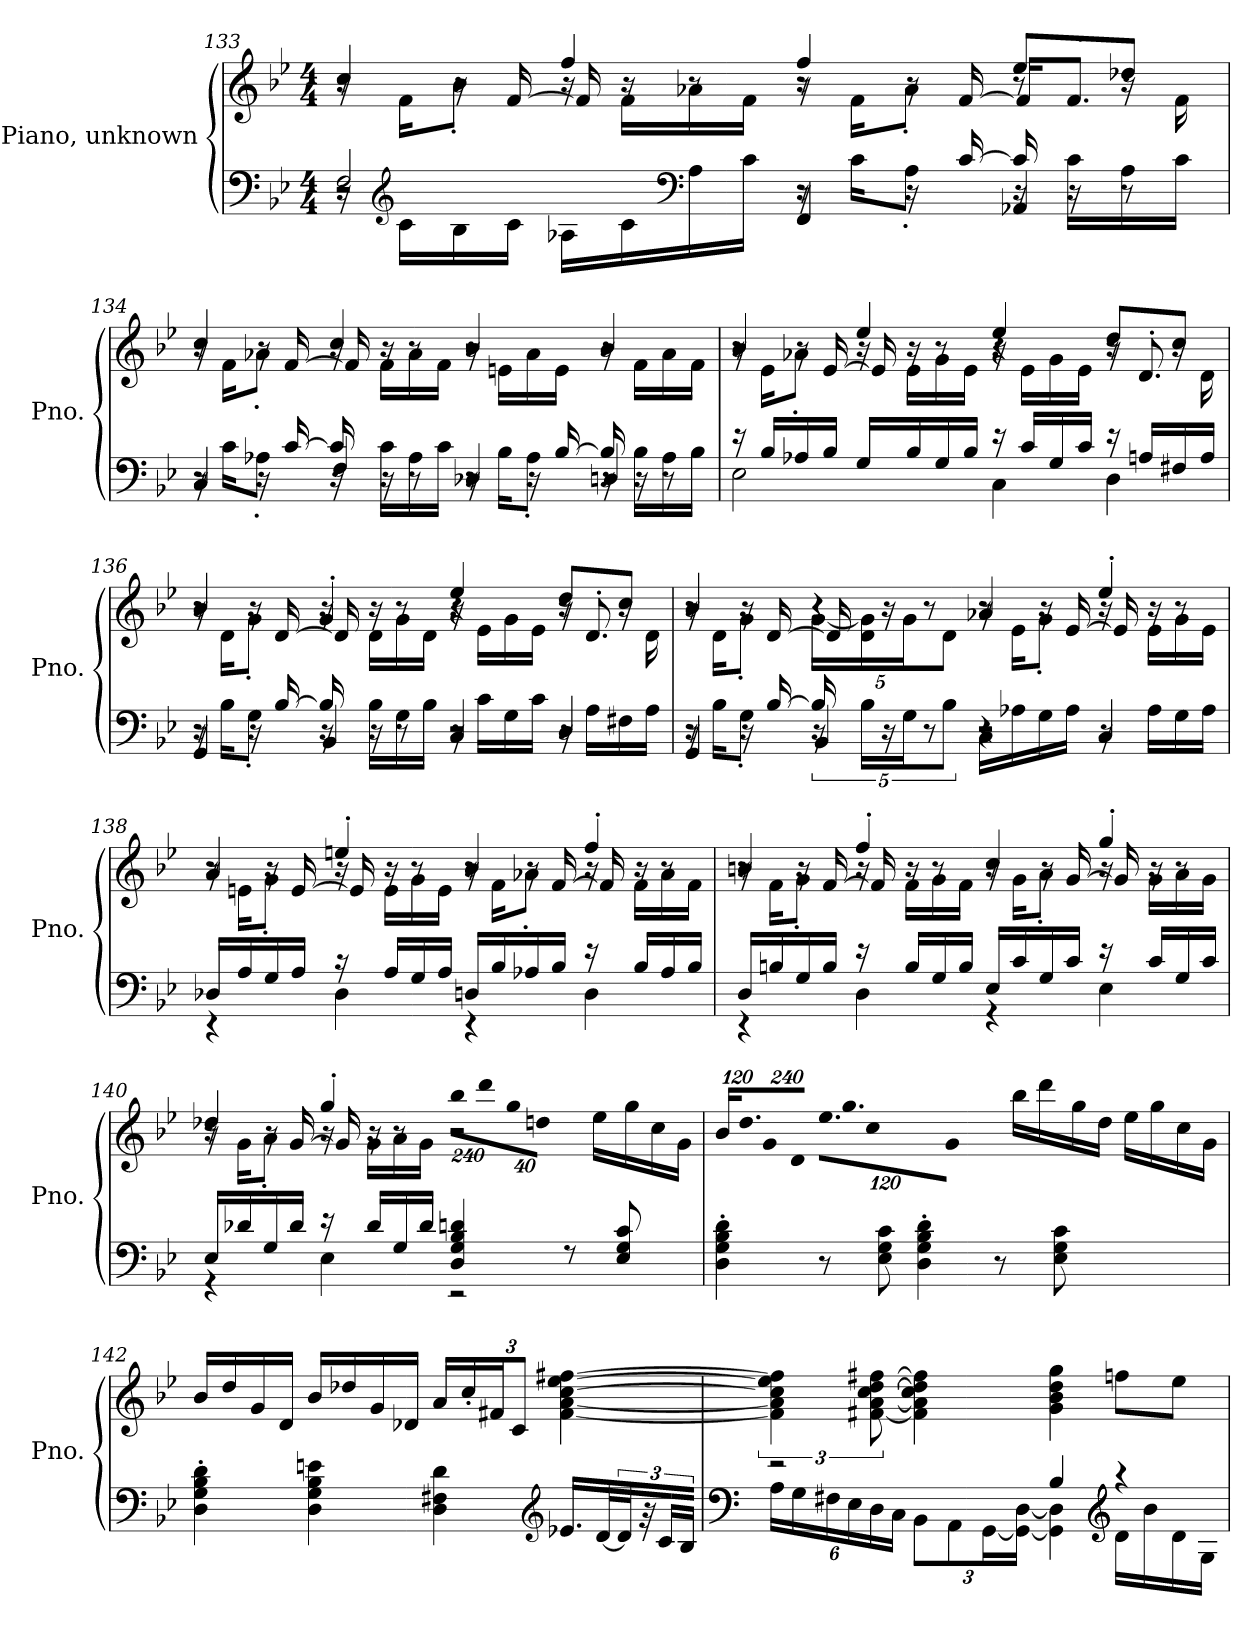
**kern	**kern
*part1	*part1
*staff2	*staff1
*I"Piano, unknown	*
*I'Pno.	*
!!LO:PB:g=z
*clefF4	*clefG2
*k[b-e-]	*k[b-e-]
*M4/4	*M4/4
=133	=133
*^	*^
*	*^	*	*^
2r	16r	2F/	4cc/	16r	8r
*clefG2	*	*	*	*	*
.	16c\LL	.	.	16f\KL	.
.	16B-\	.	.	8b-'\J	16r
.	16c\JJ	.	.	.	[16f/
.	16A-X\LL	.	4ff/	16r	16f/]
.	16c\	.	.	16f\LL	16r
*clefF4	*	*	*	*	*
.	16A-\	.	.	16a-X\	8r
.	16c\JJ	.	.	16f\JJ	.
8r	16r	4FF/	4ff/	16r	8r
.	16c\KL	.	.	16f\KL	.
16r	8A-'\J	.	.	8a-'\J	16r
[16c/	.	.	.	.	[16f/
16c/]	16r	4AA-X/	8ee-/L	8r	16f/KL]
16r	16c\LL	.	.	.	8.f'/J
8r	16A-\	.	8dd-X/J	16r	.
.	16c\JJ	.	.	16f\	.
!!LO:LB:g=z	!!	!!
=134	=134	=134	=134	=134	=134
8r	16r	4C/	4cc/	16r	8r
.	16c\KL	.	.	16f\KL	.
16r	8A-X'\J	.	.	8a-X'\J	16r
[16c/	.	.	.	.	[16f/
16c/]	16r	4F/	4cc/	16r	16f/]
16r	16c\LL	.	.	16f\LL	16r
8r	16A-\	.	.	16a-\	8r
.	16c\JJ	.	.	16f\JJ	.
8r	16r	4D-X/	4b-/	16r	2r
.	16B-\KL	.	.	16en\LL	.
16r	8A-'\J	.	.	16a-\	.
[16B-/	.	.	.	16e\JJ	.
16B-/]	16r	4Dn/	4b-/	16r	.
16r	16B-\LL	.	.	16f\LL	.
8r	16A-\	.	.	16a-\	.
.	16B-\JJ	.	.	16f\JJ	.
*	*v	*v	*	*	*
=135	=135	=135	=135	=135
16r	2E-\	4b-/	16r	8r
16B-/LL	.	.	16e-\KL	.
16A-X/	.	.	8a-X'\J	16r
16B-/JJ	.	.	.	[16e-/
16G/LL	.	4ee-/	16r	16e-/]
16B-/	.	.	16e-\LL	16r
16G/	.	.	16g\	8r
16B-/JJ	.	.	16e-\JJ	.
16r	4C\	4ee-/	16r	4r
16c/LL	.	.	16e-\LL	.
16G/	.	.	16g\	.
16c/JJ	.	.	16e-\JJ	.
16r	4D\	8dd/L	8r	16r
16An/LL	.	.	.	8.d'/
16F#X/	.	8cc/J	16r	.
16A/JJ	.	.	16d\	.
!!LO:LB:g=z	!!	!!
=136	=136	=136	=136	=136
*	*^	*	*	*
8r	16r	4GG/	4b-/	16r	8r
.	16B-\KL	.	.	16d\KL	.
16r	8G'\J	.	.	8g'\J	16r
[16B-/	.	.	.	.	[16d/
16B-/]	16r	4BB-/	4g'/	16r	16d/]
16r	16B-\LL	.	.	16d\LL	16r
8r	16G\	.	.	16g\	8r
.	16B-\JJ	.	.	16d\JJ	.
2r	16r	4C/	4ee-/	16r	4r
.	16c\LL	.	.	16e-\LL	.
.	16G\	.	.	16g\	.
.	16c\JJ	.	.	16e-\JJ	.
.	16r	4D/	8dd/L	8r	16r
.	16A\LL	.	.	.	8.d'/
.	16F#X\	.	8cc/J	16r	.
.	16A\JJ	.	.	16d\	.
=137	=137	=137	=137	=137	=137
8r	16r	4GG/	4b-/	16r	8r
.	16B-\KL	.	.	16d\KL	.
16r	8G'\J	.	.	8g'\J	16r
[16B-/	.	.	.	.	[16d/
*	*	*	*	*Xbrackettup	*
16B-/]	20r	4BB-/	4r	[20g\LL	16d/]
.	20B-\LL	.	.	20d\ 20g\]	.
16r	.	.	.	.	16r
.	20G\J	.	.	20g\J	.
8r	.	.	.	.	8r
.	10B-\J	.	.	10d\J	.
2r	16C\LL	4r	4a-X/	16r	8r
.	16A-X\	.	.	16e-\KL	.
.	16G\	.	.	8g'\J	16r
.	16A-\JJ	.	.	.	[16e-/
.	16r	4C/	4ee-'/	16r	16e-/]
.	16A-\LL	.	.	16e-\LL	16r
.	16G\	.	.	16g\	8r
.	16A-\JJ	.	.	16e-\JJ	.
*	*v	*v	*	*	*
!!LO:LB:g=z	!!	!!
=138	=138	=138	=138	=138
16D-X/LL	4r	4a/	16r	8r
16A/	.	.	16en\KL	.
16G/	.	.	8g'\J	16r
16A/JJ	.	.	.	[16e/
16r	4D-\	4een'/	16r	16e/]
16A/LL	.	.	16e\LL	16r
16G/	.	.	16g\	8r
16A/JJ	.	.	16e\JJ	.
16Dn/LL	4r	4b-/	16r	8r
16B-/	.	.	16f\KL	.
16A-X/	.	.	8a-X'\J	16r
16B-/JJ	.	.	.	[16f/
16r	4D\	4ff'/	16r	16f/]
16B-/LL	.	.	16f\LL	16r
16A-/	.	.	16a-\	8r
16B-/JJ	.	.	16f\JJ	.
=139	=139	=139	=139	=139
16D/LL	4r	4bn/	16r	8r
16Bn/	.	.	16f\KL	.
16G/	.	.	8g'\J	16r
16B/JJ	.	.	.	[16f/
16r	4D\	4ff'/	16r	16f/]
16B/LL	.	.	16f\LL	16r
16G/	.	.	16g\	8r
16B/JJ	.	.	16f\JJ	.
16E-/LL	4r	4cc/	16r	8r
16c/	.	.	16g\KL	.
16G/	.	.	8a'\J	16r
16c/JJ	.	.	.	[16g/
16r	4E-\	4gg'/	16r	16g/]
16c/LL	.	.	16g\LL	16r
16G/	.	.	16a\	8r
16c/JJ	.	.	16g\JJ	.
!!LO:LB:g=z	!!	!!
=140	=140	=140	=140	=140
16E-/LL	4r	4dd-X/	16r	8r
16d-X/	.	.	16g\KL	.
16G/	.	.	8a'\J	16r
16d-/JJ	.	.	.	[16g/
16r	4E-\	4gg'/	16r	16g/]
16d-/LL	.	.	16g\LL	16r
16G/	.	.	16a\	8r
16d-/JJ	.	.	16g\JJ	.
!	!	!	!LO:N:vis=16	!
4D/ 4G/ 4B-/ 4dn/	2r	2r	1920%137bb-\LL	2r
!	!	!	!LO:N:vis=16	!
.	.	.	1920%137ddd\	.
!	!	!	!LO:N:vis=32	!
.	.	.	640%23gg\K	.
!	!	!	!LO:N:vis=16	!
.	.	.	1920%137ddn\JJ	.
8r	.	.	16ee-\LL	.
.	.	.	16gg\	.
8E-/ 8G/ 8c/	.	.	16cc\	.
.	.	.	16g\JJ	.
*v	*v	*	*	*
*	*	*v	*v
=141	=141	=141
!	!LO:N:vis=32.	!
*	*v	*v
4D\' 4G\' 4B-\' 4d\'	1920%103b-/LLL
!	!LO:N:vis=32.
.	1920%103dd/J
!	!LO:N:vis=16
.	1920%137g/
!	!LO:N:vis=16
.	1920%137d/JJ
!	!LO:N:vis=32.
8r	1920%103ee-\LLL
!	!LO:N:vis=32.
.	1920%103gg\J
!	!LO:N:vis=16
.	1920%137cc\
8E-\ 8G\ 8c\	.
!	!LO:N:vis=16
.	1920%137g\JJ
4D\' 4G\' 4B-\' 4d\'	16bb-\LL
.	16ddd\
.	16gg\
.	16dd\JJ
8r	16ee-\LL
.	16gg\
8E-\ 8G\ 8c\	16cc\
.	16g\JJ
!!LO:LB:g=z
=142	=142
4D\' 4G\' 4B-\' 4d\'	16b-/LL
.	16dd/
.	16g/
.	16d/JJ
4D\ 4G\ 4B-\ 4en\	16b-/LL
.	16dd-X/
.	16g/
.	16d-X/JJ
4D\ 4F#X\ 4d\	16a/LL
.	16cc'/
.	24f#X/J
.	12c/J
*clefG2	*
16.e-X/LL	[4f#\ [4a\ [4cc\ [4ee-\ [4ff#X\
[32d/L	.
48d/JJJ]	.
48r	.
24c/LL	.
24B-/JJ	.
=143	=143
*clefF4	*
*^	*
*	*Xbrackettup	*brackettup
2r	24A\LL	6f#\] 6a\] 6cc\] 6ee-\] 6ff#\]
.	24G\	.
.	24F#X\	.
.	24E-\	.
.	24D\	[12f#X\ [12a\ [12cc\ [12dd\ [12ff#X\
.	24C\JJ	.
.	12BB-\L	4f#\] 4a\] 4cc\] 4dd\] 4ff#\]
.	12AA\	.
.	[24GG\L	.
.	24GG\_ [24D\JJ	.
4B-/	4GG\] 4D\]	4g\ 4b-\ 4dd\ 4gg\
*clefG2	*	*
4r	16d\LL	8ffn\L
.	16b-\	.
.	16d\	8ee-\J
.	16G\JJ	.
*v	*v	*
=	=
*-	*-
